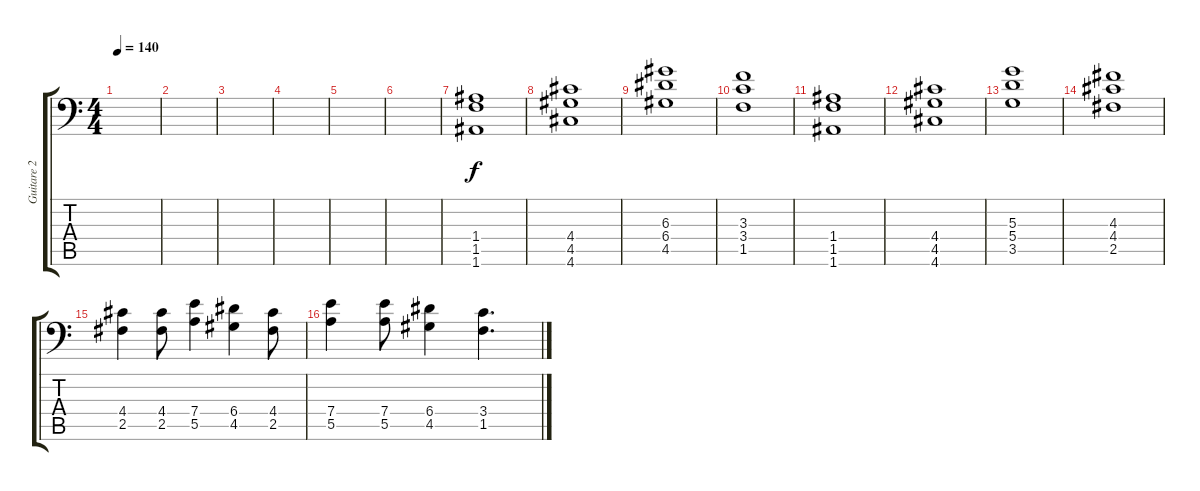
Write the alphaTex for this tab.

\track ("Guitare 2" "Guitare 2") {instrument distortionguitar}
\staff {score tabs}
\tuning (B3 Gb3 D3 A2 E2 A1) {hide}
\ts (4 4)
\tempo 140
\clef f4
\ks c
|
|
|
|
|
|
(1.4 1.5 1.6).1 |
(4.4 4.5 4.6).1 |
(6.3 6.4 4.5).1 |
(3.3 3.4 1.5).1 |
(1.4 1.5 1.6).1 |
(4.4 4.5 4.6).1 |
(5.3 5.4 3.5).1 |
(4.3 4.4 2.5).1 |
(4.4 2.5).4 (4.4 2.5).8 (7.4 5.5).4 (6.4 4.5).4 (4.4 2.5).8 |
(7.4 5.5).4 (7.4 5.5).8 (6.4 4.5).4 (3.4 1.5).4{d}
